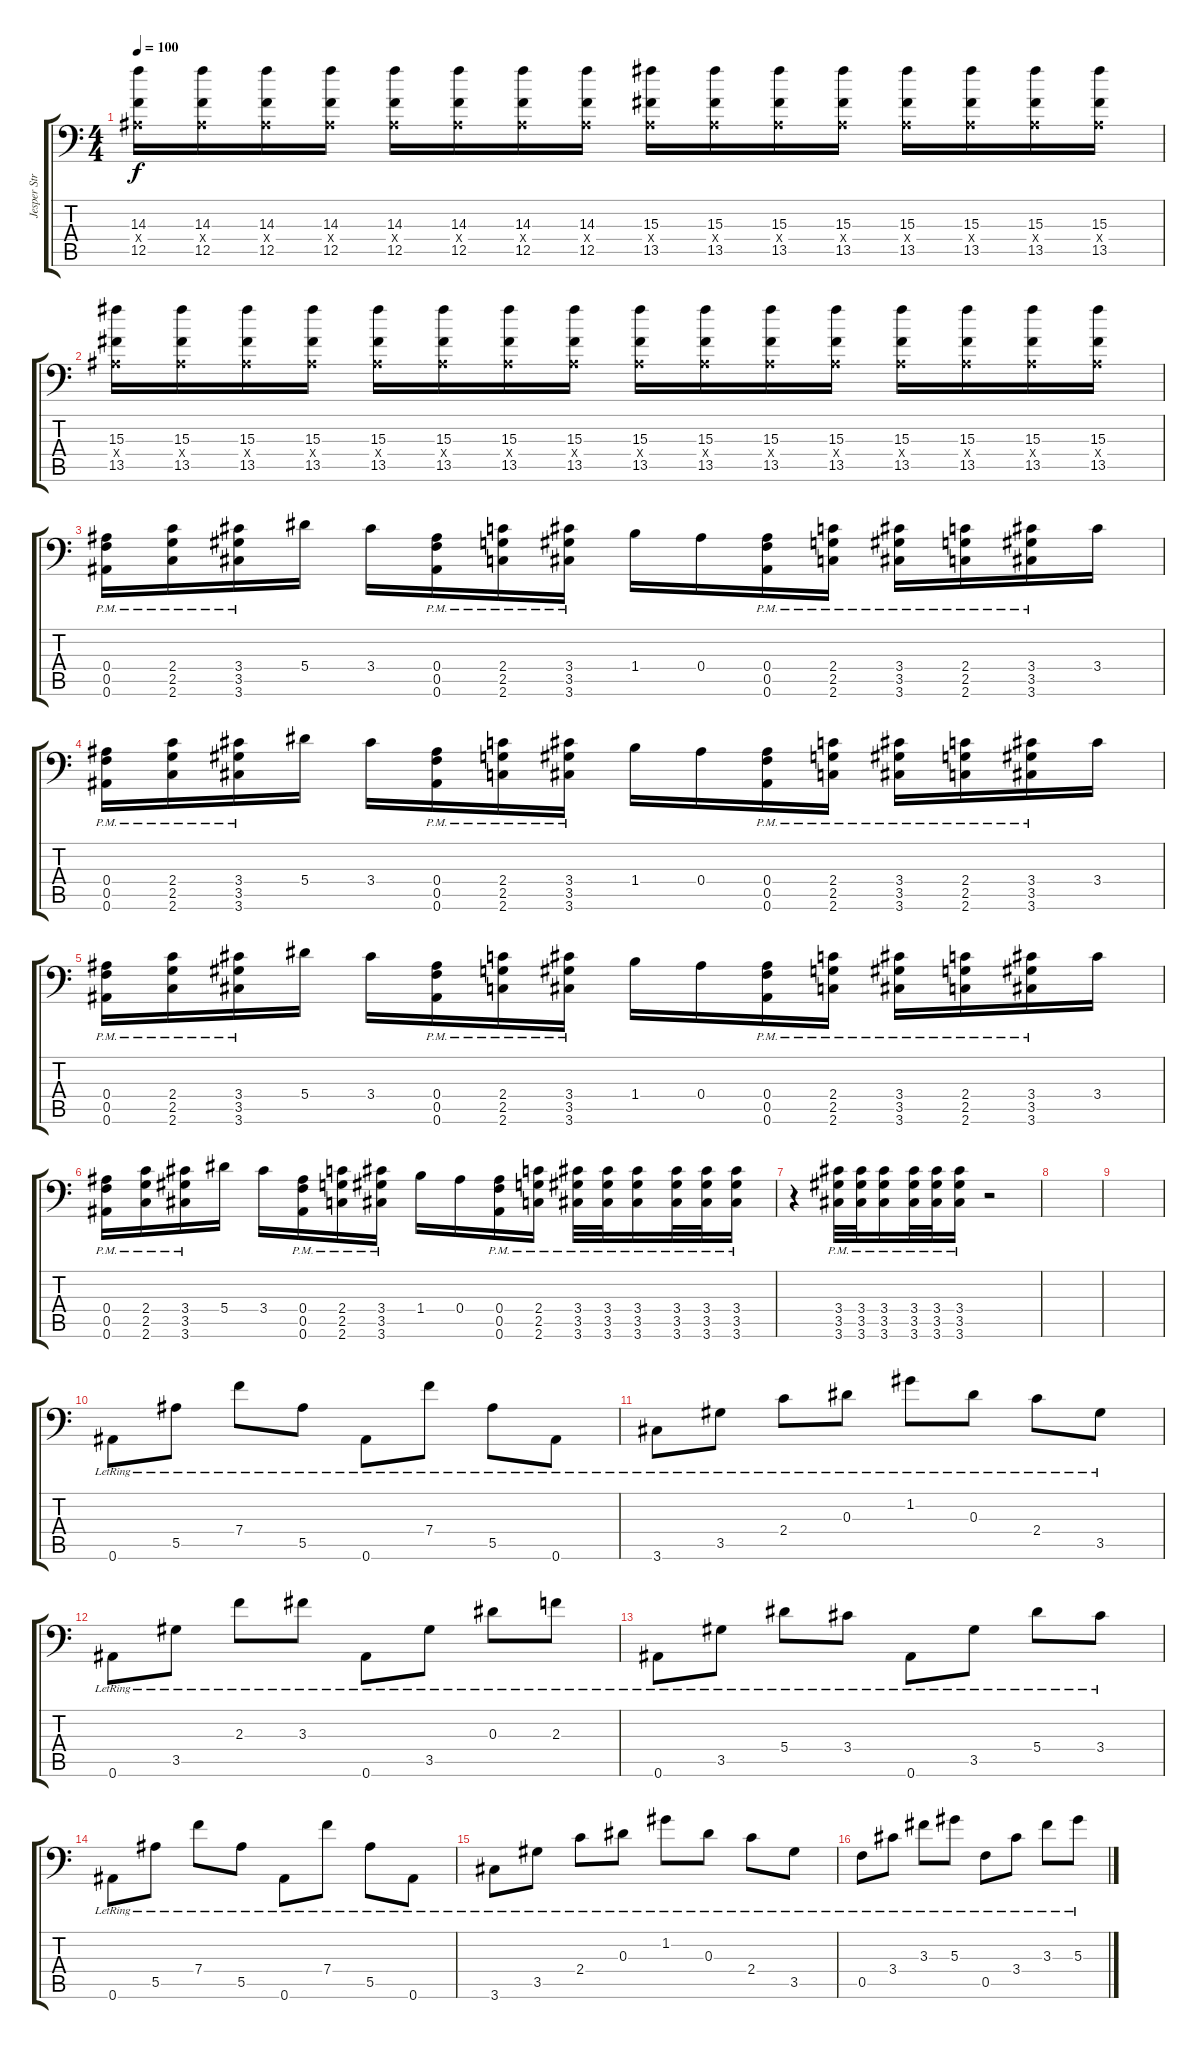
\track ("Jesper Strömblad" "Jesper Str") {instrument distortionguitar}
\staff {score tabs}
\tuning (C4 G3 Eb3 Bb2 F2 Bb1) {hide}
\ts (4 4)
\tempo 100
\clef f4
\ks c
(14.3 0.4{x} 12.5).16{dy f} (14.3 0.4{x} 12.5).16 (14.3 0.4{x} 12.5).16 (14.3 0.4{x} 12.5).16 (14.3 0.4{x} 12.5).16 (14.3 0.4{x} 12.5).16 (14.3 0.4{x} 12.5).16 (14.3 0.4{x} 12.5).16 (15.3 0.4{x} 13.5).16 (15.3 0.4{x} 13.5).16 (15.3 0.4{x} 13.5).16 (15.3 0.4{x} 13.5).16 (15.3 0.4{x} 13.5).16 (15.3 0.4{x} 13.5).16 (15.3 0.4{x} 13.5).16 (15.3 0.4{x} 13.5).16 |
(15.3 0.4{x} 13.5).16 (15.3 0.4{x} 13.5).16 (15.3 0.4{x} 13.5).16 (15.3 0.4{x} 13.5).16 (15.3 0.4{x} 13.5).16 (15.3 0.4{x} 13.5).16 (15.3 0.4{x} 13.5).16 (15.3 0.4{x} 13.5).16 (15.3 0.4{x} 13.5).16 (15.3 0.4{x} 13.5).16 (15.3 0.4{x} 13.5).16 (15.3 0.4{x} 13.5).16 (15.3 0.4{x} 13.5).16 (15.3 0.4{x} 13.5).16 (15.3 0.4{x} 13.5).16 (15.3 0.4{x} 13.5).16 |
(0.4{pm} 0.5{pm} 0.6{pm}).16 (2.4{pm} 2.5{pm} 2.6{pm}).16 (3.4{pm} 3.5{pm} 3.6{pm}).16 5.4.16 3.4.16 (0.4{pm} 0.5{pm} 0.6{pm}).16 (2.4{pm} 2.5{pm} 2.6{pm}).16 (3.4{pm} 3.5{pm} 3.6{pm}).16 1.4.16 0.4.16 (0.4{pm} 0.5{pm} 0.6{pm}).16 (2.4{pm} 2.5{pm} 2.6{pm}).16 (3.4{pm} 3.5{pm} 3.6{pm}).16 (2.4{pm} 2.5{pm} 2.6{pm}).16 (3.4{pm} 3.5{pm} 3.6{pm}).16 3.4.16 |
(0.4{pm} 0.5{pm} 0.6{pm}).16 (2.4{pm} 2.5{pm} 2.6{pm}).16 (3.4{pm} 3.5{pm} 3.6{pm}).16 5.4.16 3.4.16 (0.4{pm} 0.5{pm} 0.6{pm}).16 (2.4{pm} 2.5{pm} 2.6{pm}).16 (3.4{pm} 3.5{pm} 3.6{pm}).16 1.4.16 0.4.16 (0.4{pm} 0.5{pm} 0.6{pm}).16 (2.4{pm} 2.5{pm} 2.6{pm}).16 (3.4{pm} 3.5{pm} 3.6{pm}).16 (2.4{pm} 2.5{pm} 2.6{pm}).16 (3.4{pm} 3.5{pm} 3.6{pm}).16 3.4.16 |
(0.4{pm} 0.5{pm} 0.6{pm}).16 (2.4{pm} 2.5{pm} 2.6{pm}).16 (3.4{pm} 3.5{pm} 3.6{pm}).16 5.4.16 3.4.16 (0.4{pm} 0.5{pm} 0.6{pm}).16 (2.4{pm} 2.5{pm} 2.6{pm}).16 (3.4{pm} 3.5{pm} 3.6{pm}).16 1.4.16 0.4.16 (0.4{pm} 0.5{pm} 0.6{pm}).16 (2.4{pm} 2.5{pm} 2.6{pm}).16 (3.4{pm} 3.5{pm} 3.6{pm}).16 (2.4{pm} 2.5{pm} 2.6{pm}).16 (3.4{pm} 3.5{pm} 3.6{pm}).16 3.4.16 |
(0.4{pm} 0.5{pm} 0.6{pm}).16 (2.4{pm} 2.5{pm} 2.6{pm}).16 (3.4{pm} 3.5{pm} 3.6{pm}).16 5.4.16 3.4.16 (0.4{pm} 0.5{pm} 0.6{pm}).16 (2.4{pm} 2.5{pm} 2.6{pm}).16 (3.4{pm} 3.5{pm} 3.6{pm}).16 1.4.16 0.4.16 (0.4{pm} 0.5{pm} 0.6{pm}).16 (2.4{pm} 2.5{pm} 2.6{pm}).16 (3.4{pm} 3.5{pm} 3.6{pm}).32 (3.4{pm} 3.5{pm} 3.6{pm}).32 (3.4{pm} 3.5{pm} 3.6{pm}).16 (3.4{pm} 3.5{pm} 3.6{pm}).32 (3.4{pm} 3.5{pm} 3.6{pm}).32 (3.4{pm} 3.5{pm} 3.6{pm}).16 |
r.4 (3.4{pm} 3.5{pm} 3.6{pm}).32 (3.4{pm} 3.5{pm} 3.6{pm}).32 (3.4{pm} 3.5{pm} 3.6{pm}).16 (3.4{pm} 3.5{pm} 3.6{pm}).32 (3.4{pm} 3.5{pm} 3.6{pm}).32 (3.4{pm} 3.5{pm} 3.6{pm}).16 r.2 |
|
|
0.6{lr}.8{instrument acousticguitarsteel} 5.5{lr}.8 7.4{lr}.8 5.5{lr}.8 0.6{lr}.8 7.4{lr}.8 5.5{lr}.8 0.6{lr}.8 |
3.6{lr}.8 3.5{lr}.8 2.4{lr}.8 0.3{lr}.8 1.2{lr}.8 0.3{lr}.8 2.4{lr}.8 3.5{lr}.8 |
0.6{lr}.8 3.5{lr}.8 2.3{lr}.8 3.3{lr}.8 0.6{lr}.8 3.5{lr}.8 0.3{lr}.8 2.3{lr}.8 |
0.6{lr}.8 3.5{lr}.8 5.4{lr}.8 3.4{lr}.8 0.6{lr}.8 3.5{lr}.8 5.4{lr}.8 3.4{lr}.8 |
0.6{lr}.8{instrument acousticguitarsteel} 5.5{lr}.8 7.4{lr}.8 5.5{lr}.8 0.6{lr}.8 7.4{lr}.8 5.5{lr}.8 0.6{lr}.8 |
3.6{lr}.8 3.5{lr}.8 2.4{lr}.8 0.3{lr}.8 1.2{lr}.8 0.3{lr}.8 2.4{lr}.8 3.5{lr}.8 |
0.5{lr}.8 3.4{lr}.8 3.3{lr}.8 5.3{lr}.8 0.5{lr}.8 3.4{lr}.8 3.3{lr}.8 5.3{lr}.8
